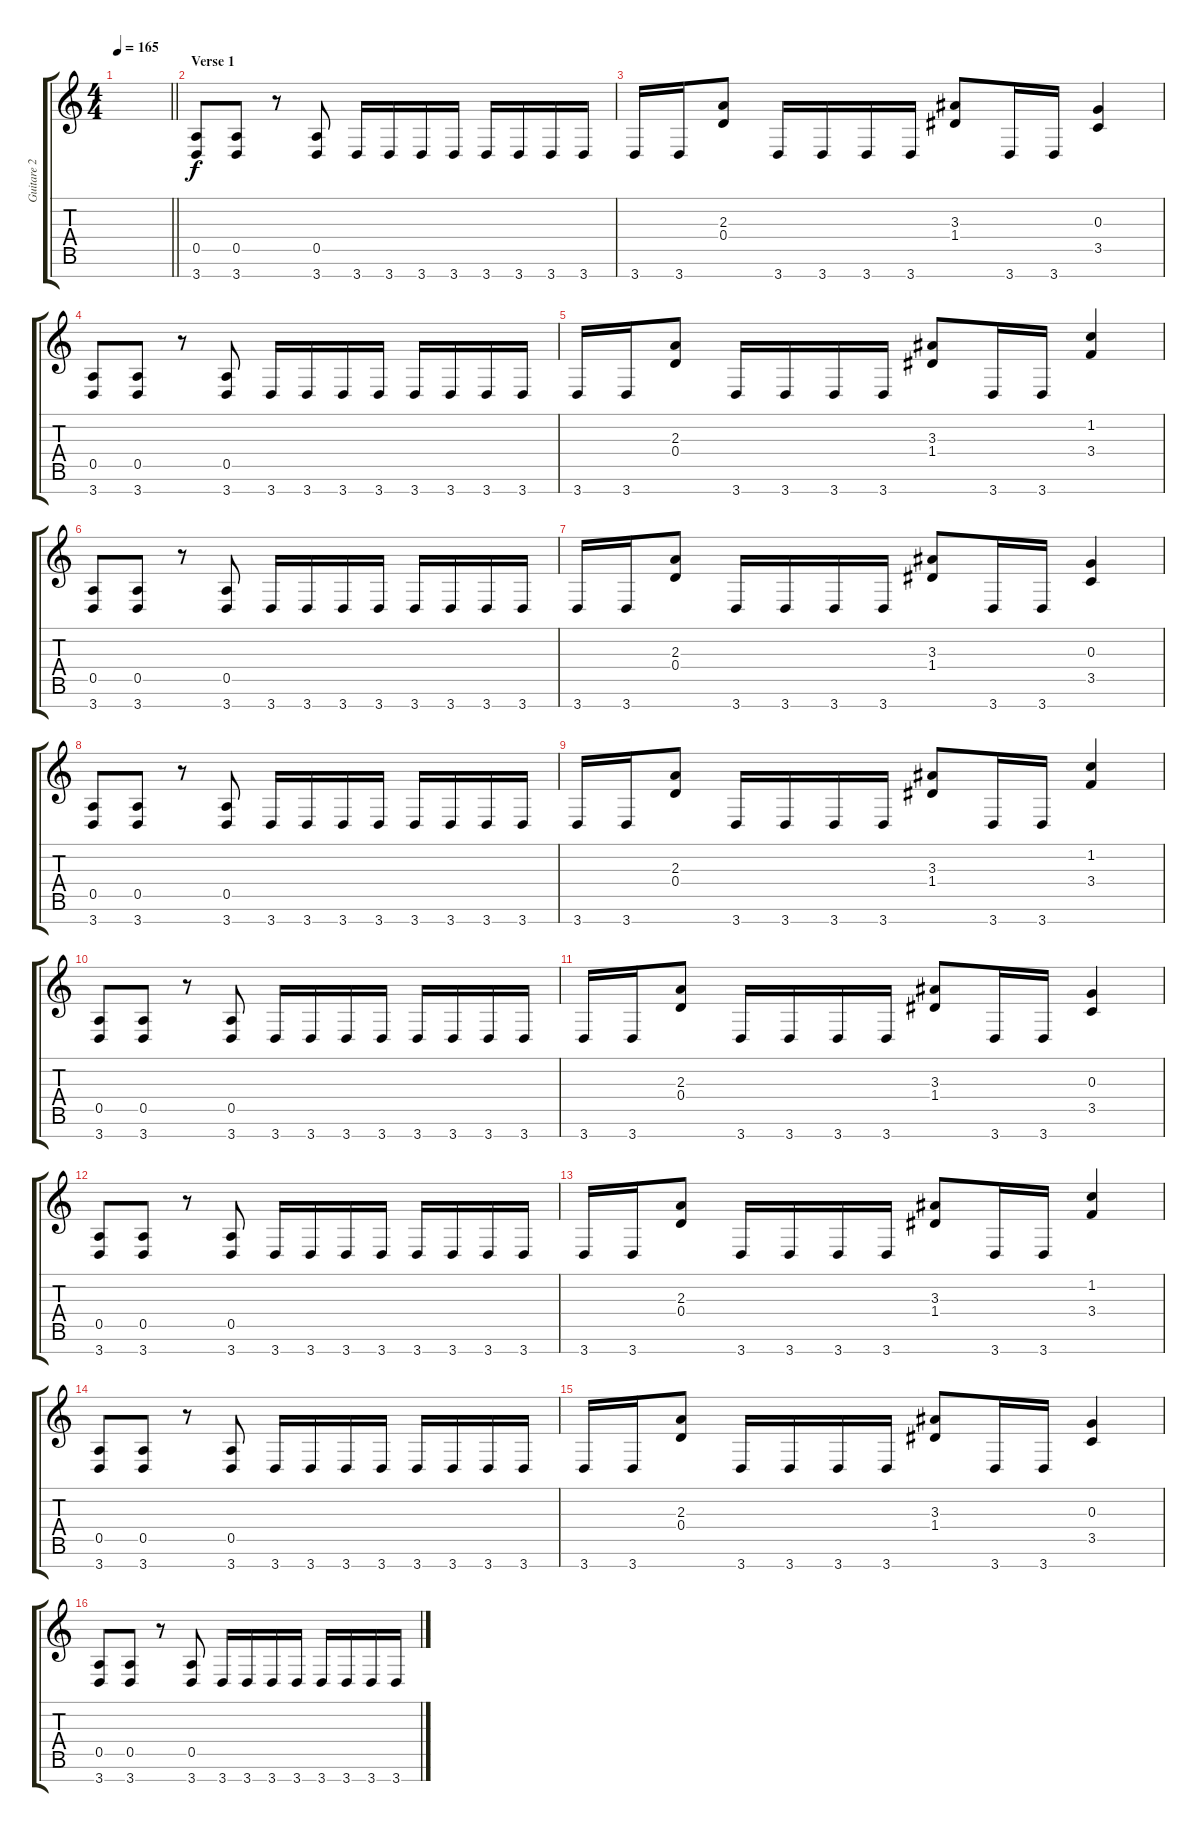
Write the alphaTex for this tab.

\track ("Guitare 2" "Guitare 2") {instrument distortionguitar}
\staff {score tabs}
\tuning (E4 B3 G3 D3 A2 E2 B1) {hide}
\ts (4 4)
\tempo 165
\clef g2
\barLineRight lightlight
\ks c
|
\section ("" "Verse 1")
(0.5 3.7).8 (0.5 3.7).8 r.8 (0.5 3.7).8 3.7.16 3.7.16 3.7.16 3.7.16 3.7.16 3.7.16 3.7.16 3.7.16 |
3.7.16 3.7.16 (2.3 0.4).8 3.7.16 3.7.16 3.7.16 3.7.16 (3.3 1.4).8 3.7.16 3.7.16 (0.3 3.5).4 |
(0.5 3.7).8 (0.5 3.7).8 r.8 (0.5 3.7).8 3.7.16 3.7.16 3.7.16 3.7.16 3.7.16 3.7.16 3.7.16 3.7.16 |
3.7.16 3.7.16 (2.3 0.4).8 3.7.16 3.7.16 3.7.16 3.7.16 (3.3 1.4).8 3.7.16 3.7.16 (1.2 3.4).4 |
(0.5 3.7).8 (0.5 3.7).8 r.8 (0.5 3.7).8 3.7.16 3.7.16 3.7.16 3.7.16 3.7.16 3.7.16 3.7.16 3.7.16 |
3.7.16 3.7.16 (2.3 0.4).8 3.7.16 3.7.16 3.7.16 3.7.16 (3.3 1.4).8 3.7.16 3.7.16 (0.3 3.5).4 |
(0.5 3.7).8 (0.5 3.7).8 r.8 (0.5 3.7).8 3.7.16 3.7.16 3.7.16 3.7.16 3.7.16 3.7.16 3.7.16 3.7.16 |
3.7.16 3.7.16 (2.3 0.4).8 3.7.16 3.7.16 3.7.16 3.7.16 (3.3 1.4).8 3.7.16 3.7.16 (1.2 3.4).4 |
(0.5 3.7).8 (0.5 3.7).8 r.8 (0.5 3.7).8 3.7.16 3.7.16 3.7.16 3.7.16 3.7.16 3.7.16 3.7.16 3.7.16 |
3.7.16 3.7.16 (2.3 0.4).8 3.7.16 3.7.16 3.7.16 3.7.16 (3.3 1.4).8 3.7.16 3.7.16 (0.3 3.5).4 |
(0.5 3.7).8 (0.5 3.7).8 r.8 (0.5 3.7).8 3.7.16 3.7.16 3.7.16 3.7.16 3.7.16 3.7.16 3.7.16 3.7.16 |
3.7.16 3.7.16 (2.3 0.4).8 3.7.16 3.7.16 3.7.16 3.7.16 (3.3 1.4).8 3.7.16 3.7.16 (1.2 3.4).4 |
(0.5 3.7).8 (0.5 3.7).8 r.8 (0.5 3.7).8 3.7.16 3.7.16 3.7.16 3.7.16 3.7.16 3.7.16 3.7.16 3.7.16 |
3.7.16 3.7.16 (2.3 0.4).8 3.7.16 3.7.16 3.7.16 3.7.16 (3.3 1.4).8 3.7.16 3.7.16 (0.3 3.5).4 |
(0.5 3.7).8 (0.5 3.7).8 r.8 (0.5 3.7).8 3.7.16 3.7.16 3.7.16 3.7.16 3.7.16 3.7.16 3.7.16 3.7.16
